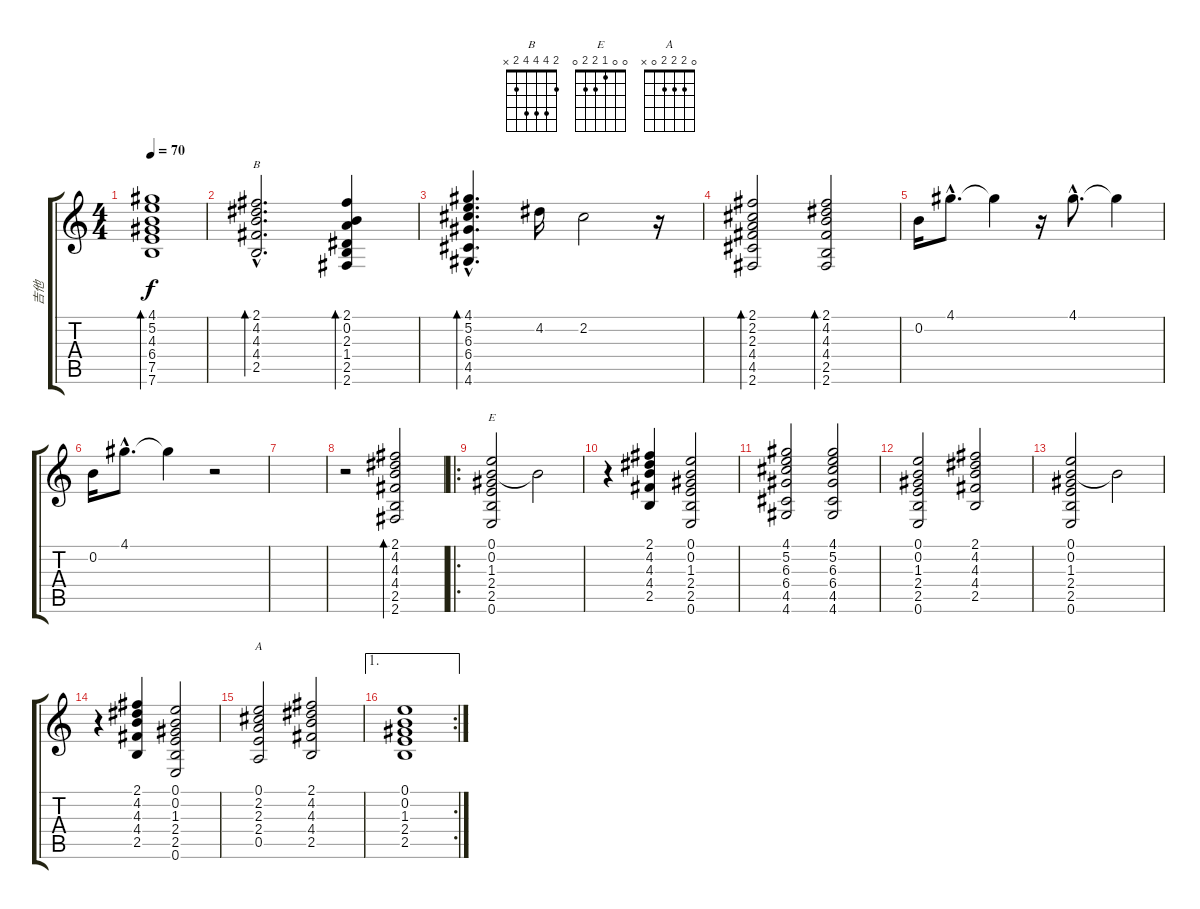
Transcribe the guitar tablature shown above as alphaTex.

\track ("吉他" "吉他") {instrument acousticguitarnylon}
\staff {score tabs}
\tuning (E4 B3 G3 D3 A2 E2) {hide}
\chord ("B" 2 4 4 4 2 x)
\chord ("E" 0 0 1 2 2 0)
\chord ("A" 0 2 2 2 0 x)
\ts (4 4)
\tempo 70
\clef g2
\ks c
(4.1 5.2 4.3 6.4 7.5 7.6).1{bd 30 dy f} |
(2.1{hac} 4.2{hac} 4.3{hac} 4.4{hac} 2.5{hac}).2{d bd 30 ch "B"} (2.1 0.2 2.3 1.4 2.5 2.6).4{bd 30} |
(4.1{hac} 5.2{hac} 6.3{hac} 6.4{hac} 4.5{hac} 4.6{hac}).4{d bd 30} 4.2.16 2.2.2 r.16 |
(2.1 2.2 2.3 4.4 4.5 2.6).2{bd 30} (2.1 4.2 4.3 4.4 2.5 2.6).2{bd 60} |
0.2.16 4.1{hac}.8{d} 4.1{t}.4 r.16 4.1{hac}.8{d} 4.1{t}.4 |
0.2.16 4.1{hac}.8{d} 4.1{t}.4 r.2 |
|
r.2 (2.1 4.2 4.3 4.4 2.5 2.6).2{bd 60} |
\ro
(0.1 0.2 1.3 2.4 2.5 0.6).2{ch "E"} 0.2{t}.2 |
r.4 (2.1 4.2 4.3 4.4 2.5).4 (0.1 0.2 1.3 2.4 2.5 0.6).2 |
(4.1 5.2 6.3 6.4 4.5 4.6).2 (4.1 5.2 6.3 6.4 4.5 4.6).2 |
(0.1 0.2 1.3 2.4 2.5 0.6).2 (2.1 4.2 4.3 4.4 2.5).2 |
(0.1 0.2 1.3 2.4 2.5 0.6).2 0.2{t}.2 |
r.4 (2.1 4.2 4.3 4.4 2.5).4 (0.1 0.2 1.3 2.4 2.5 0.6).2 |
(0.1 2.2 2.3 2.4 0.5).2{ch "A"} (2.1 4.2 4.3 4.4 2.5).2 |
\ae 1
\rc 2
(0.1 0.2 1.3 2.4 2.5).1
